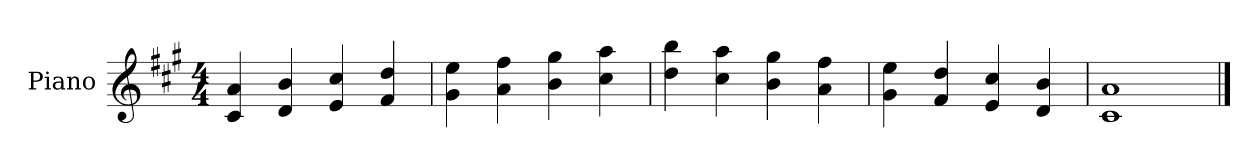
**kern
*part1
*staff1
*I"Piano
*I'Pno.
*clefG2
*k[f#c#g#]
*M4/4
=1
4c#/ 4a/
4d/ 4b/
4e/ 4cc#/
4f#/ 4dd/
=2
4g#\ 4ee\
4a\ 4ff#\
4b\ 4gg#\
4cc#\ 4aa\
=3
4dd\ 4bb\
4cc#\ 4aa\
4b\ 4gg#\
4a\ 4ff#\
=4
4g#\ 4ee\
4f#/ 4dd/
4e/ 4cc#/
4d/ 4b/
!!LO:LB:g=z
=5
1c# 1a
==
*-
